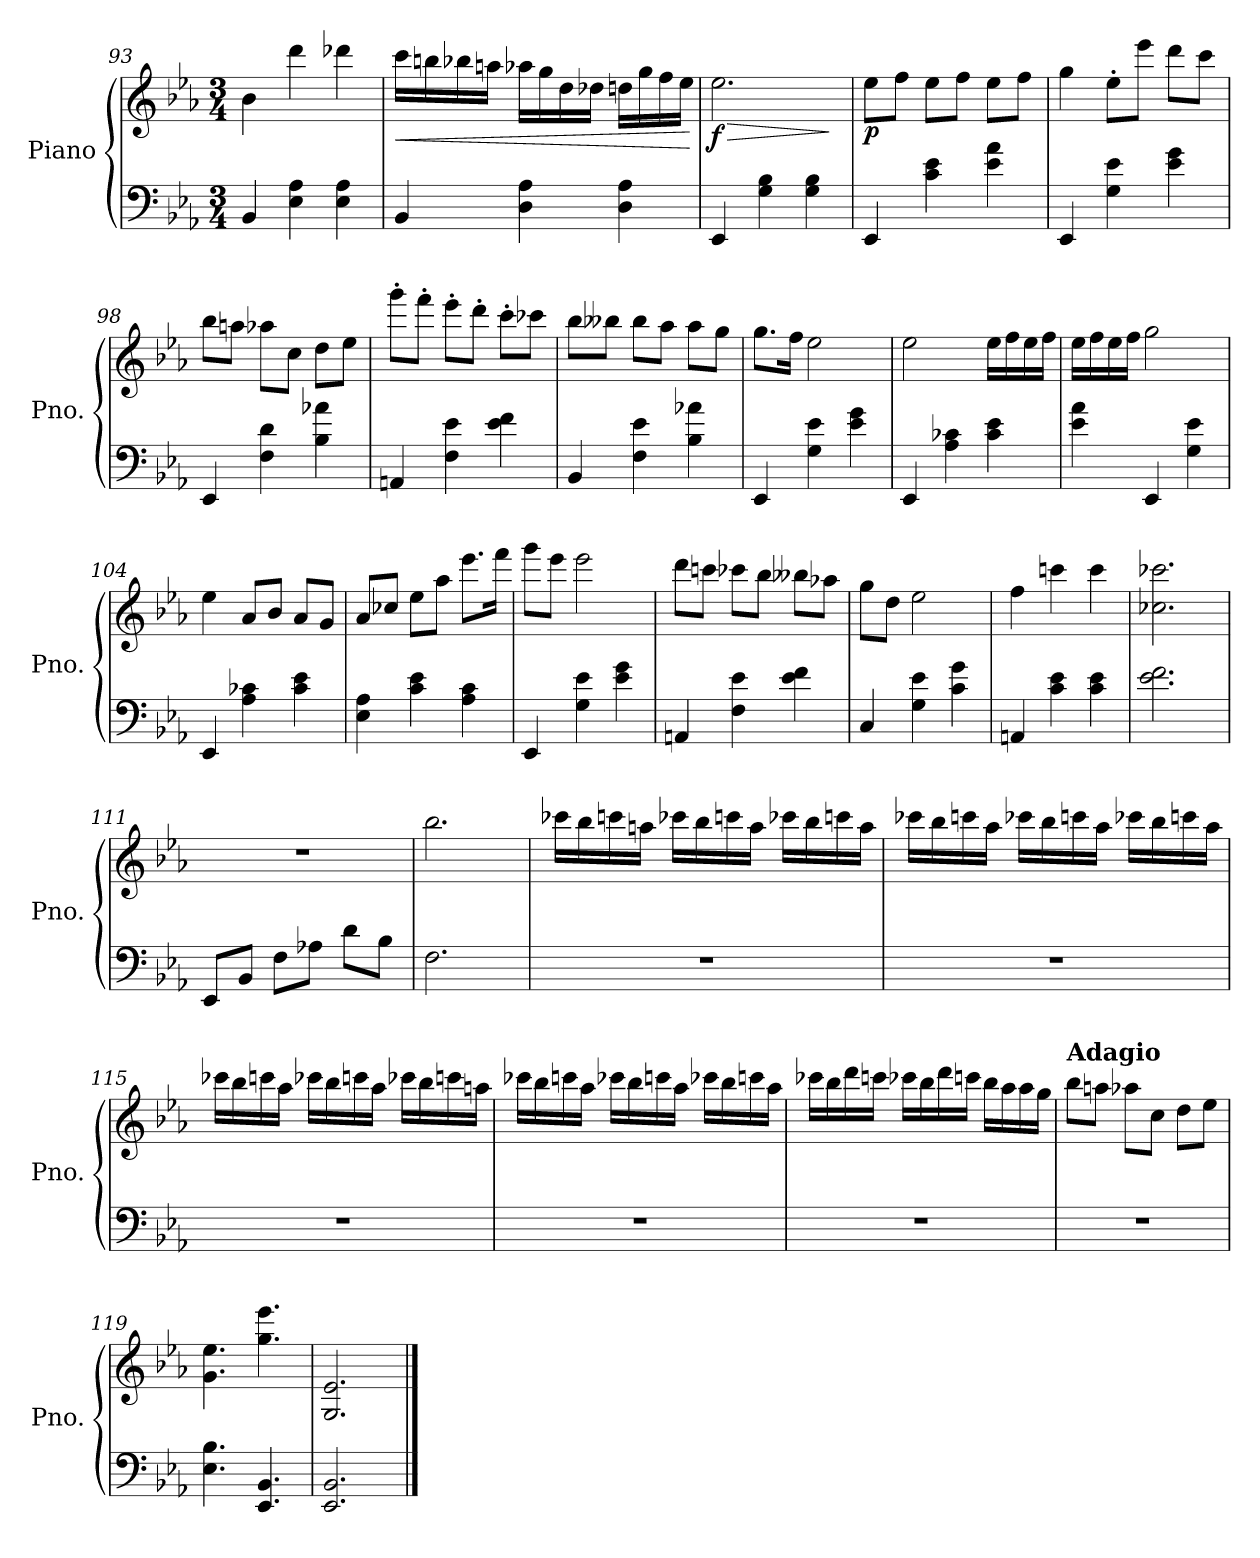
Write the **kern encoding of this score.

**kern	**kern	**dynam
*part1	*part1	*part1
*staff2	*staff1	*staff1/2
*I"Piano	*	*
*I'Pno.	*	*
*clefF4	*clefG2	*
*k[b-e-a-]	*k[b-e-a-]	*
*M3/4	*M3/4	*
=93	=93	=93
4BB-/	4b-\	.
4E-\ 4A-\	4ddd\	.
4E-\ 4A-\	4ddd-X\	.
!!LO:LB:g=z
=94	=94	=94
!	!	!LO:HP:b
4BB-/	16ccc\LL	<
.	16bbn\	.
.	16bb-X\	.
.	16aan\JJ	.
4D\ 4A-\	16aa-X\LL	.
.	16gg\	.
.	16dd\	.
.	16dd-X\JJ	.
4D\ 4A-\	16ddn\LL	.
.	16gg\	.
.	16ff\	.
.	16ee-\JJ	.
.	.	[
=95	=95	=95
!	!	!LO:HP:b
!	!	!LO:DY:n=1:b
4EE-/	2.ee-\	> f
4G\ 4B-\	.	.
4G\ 4B-\	.	.
.	.	]
=96	=96	=96
!	!	!LO:DY:b
4EE-/	8ee-\L	p
.	8ff\J	.
4c\ 4e-\	8ee-\L	.
.	8ff\J	.
4e-\ 4a-\	8ee-\L	.
.	8ff\J	.
=97	=97	=97
4EE-/	4gg\	.
4G\ 4e-\	8ee-'\L	.
.	8eee-\J	.
4e-\ 4g\	8ddd\L	.
.	8ccc\J	.
=98	=98	=98
4EE-/	8bb-\L	.
.	8aan\J	.
4F\ 4d\	8aa-X\L	.
.	8cc\J	.
4B-\ 4a-X\	8dd\L	.
.	8ee-\J	.
!!LO:LB:g=z
=99	=99	=99
4AAn/	8ggg'\L	.
.	8fff'\J	.
4F\ 4e-\	8eee-'\L	.
.	8ddd'\J	.
4e-\ 4f\	8ccc'\L	.
.	8ccc-X\J	.
=100	=100	=100
4BB-/	8bb-\L	.
.	8bb--X\J	.
4F\ 4e-\	8bb--\L	.
.	8aa-\J	.
4B-\ 4a-X\	8aa-\L	.
.	8gg\J	.
=101	=101	=101
4EE-/	8.gg\L	.
.	16ff\Jk	.
4G\ 4e-\	2ee-\	.
4e-\ 4g\	.	.
=102	=102	=102
4EE-/	2ee-\	.
4A-\ 4c-X\	.	.
4c-\ 4e-\	16ee-\LL	.
.	16ff\	.
.	16ee-\	.
.	16ff\JJ	.
=103	=103	=103
4e-\ 4a-\	16ee-\LL	.
.	16ff\	.
.	16ee-\	.
.	16ff\JJ	.
4EE-/	2gg\	.
4G\ 4e-\	.	.
=104	=104	=104
4EE-/	4ee-\	.
4A-\ 4c-X\	8a-/L	.
.	8b-/J	.
4c-\ 4e-\	8a-/L	.
.	8g/J	.
!!LO:LB:g=z
=105	=105	=105
4E-\ 4A-\	8a-/L	.
.	8cc-X/J	.
4c\ 4e-\	8ee-\L	.
.	8aa-\J	.
4A-\ 4c\	8.eee-\L	.
.	16fff\Jk	.
=106	=106	=106
4EE-/	8ggg\L	.
.	8eee-\J	.
4G\ 4e-\	2eee-\	.
4e-\ 4g\	.	.
=107	=107	=107
4AAn/	8ddd\L	.
.	8cccn\J	.
4F\ 4e-\	8ccc-X\L	.
.	8bb-\J	.
4e-\ 4f\	8bb--X\L	.
.	8aa-X\J	.
=108	=108	=108
4C/	8gg\L	.
.	8dd\J	.
4G\ 4e-\	2ee-\	.
4c\ 4g\	.	.
=109	=109	=109
4AAn/	4ff\	.
4c\ 4e-\	4cccn\	.
4c\ 4e-\	4ccc\	.
=110	=110	=110
2.e-\ 2.f\	2.cc-X\ 2.ccc-X\	.
=111	=111	=111
8EE-/L	2.r	.
8BB-/J	.	.
8F\L	.	.
8A-X\J	.	.
8d\L	.	.
8B-\J	.	.
=112	=112	=112
2.F\	2.bb-\	.
!!LO:LB:g=z
=113	=113	=113
2.r	16ccc-X\LL	.
.	16bb-\	.
.	16cccn\	.
.	16aan\JJ	.
.	16ccc-X\LL	.
.	16bb-\	.
.	16cccn\	.
.	16aa\JJ	.
.	16ccc-X\LL	.
.	16bb-\	.
.	16cccn\	.
.	16aa\JJ	.
=114	=114	=114
2.r	16ccc-X\LL	.
.	16bb-\	.
.	16cccn\	.
.	16aa-\JJ	.
.	16ccc-X\LL	.
.	16bb-\	.
.	16cccn\	.
.	16aa-\JJ	.
.	16ccc-X\LL	.
.	16bb-\	.
.	16cccn\	.
.	16aa-\JJ	.
!!LO:PB:g=z
=115	=115	=115
2.r	16ccc-X\LL	.
.	16bb-\	.
.	16cccn\	.
.	16aa-\JJ	.
.	16ccc-X\LL	.
.	16bb-\	.
.	16cccn\	.
.	16aa-\JJ	.
.	16ccc-X\LL	.
.	16bb-\	.
.	16cccn\	.
.	16aan\JJ	.
=116	=116	=116
2.r	16ccc-X\LL	.
.	16bb-\	.
.	16cccn\	.
.	16aa-\JJ	.
.	16ccc-X\LL	.
.	16bb-\	.
.	16cccn\	.
.	16aa-\JJ	.
.	16ccc-X\LL	.
.	16bb-\	.
.	16cccn\	.
.	16aa-\JJ	.
!!LO:LB:g=z
=117	=117	=117
2.r	16ccc-X\LL	.
.	16bb-\	.
.	16ddd\	.
.	16cccn\JJ	.
.	16ccc-X\LL	.
.	16bb-\	.
.	16ddd\	.
.	16cccn\JJ	.
.	16bb-\LL	.
.	16aa-\	.
.	16aa-\	.
.	16gg\JJ	.
=118	=118	=118
!	!LO:TX:a:B:t=Adagio	!
2.r	8bb-\L	.
.	8aan\J	.
.	8aa-X\L	.
.	8cc\J	.
.	8dd\L	.
.	8ee-\J	.
=119	=119	=119
4.E-\ 4.B-\	4.g\ 4.ee-\	.
4.EE-/ 4.BB-/	4.gg\ 4.eee-\	.
=120	=120	=120
2.EE-/ 2.BB-/	2.G/ 2.e-/	.
==	==	==
*-	*-	*-
